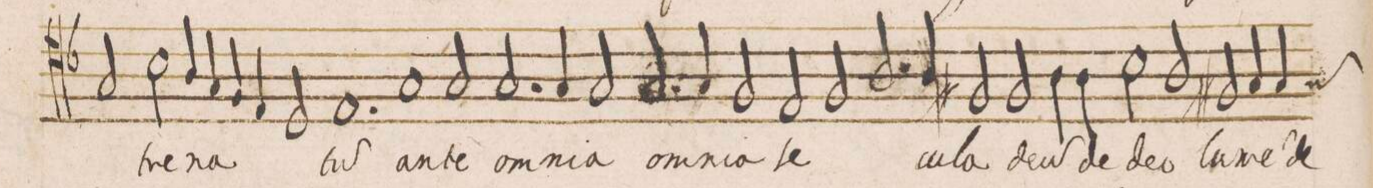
**kern	**text
*I"ALTUS	*
*clefC4	*
*k[b-]	*
*met(C)	*
*M2/1	*
2G/	.
2B-\	-tre
4A/	na-
4G/	.
=24-	=24-
4F/	.
4E/	.
2D/	.
1.E	-tu(m)
=25-	=25-
1G	an-
2G/	-te
=26-	=26-
2.G/	om-
4G/	-ni-
2G/	-a
2.G/	om-
=27-	=27-
4G/	-ni-
2F/	-a
2E/	ſe-
2F/	.
=28-	=28-
2.A/	.
4A/	-cu-
2F#X/	-la
2F#/	de-
=29-	=29-
4A\	-u(m)
4A\	de
2B-\	de-
2A/	-o
2F#X/	lu-
=30-	=30-
4G/	-men
*custos:G	*
4G/	de
*-	*-
